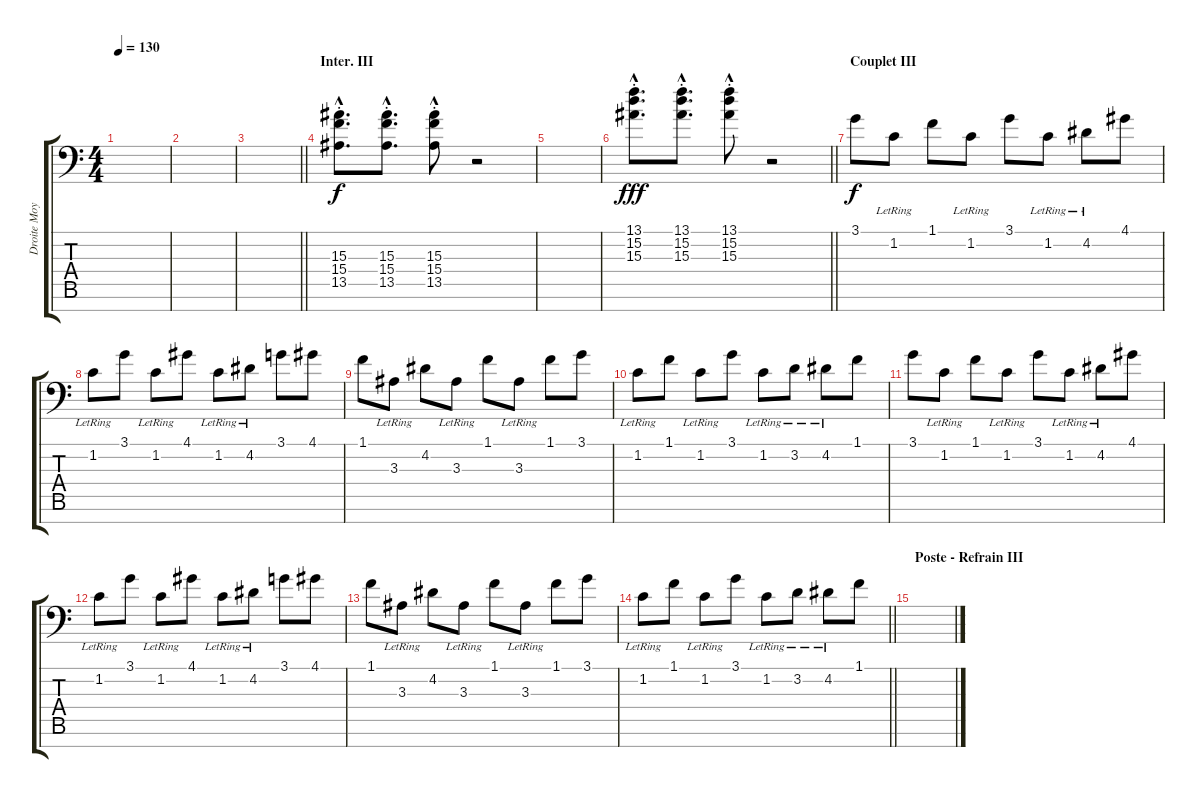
\track ("Droite Moyenne" "Droite Moy") {instrument acousticgrandpiano}
\staff {score tabs}
\tuning (E4 B3 G3 D3 A2 E2 C-1) {hide}
\ts (4 4)
\tempo 130
\clef f4
\ks c
|
|
\barLineRight lightlight
|
\section ("" "Inter. III")
(15.3{hac st} 15.4{hac st} 13.5{hac st}).8{d} (15.3{hac st} 15.4{hac st} 13.5{hac st}).8{d} (15.3{hac st} 15.4{hac st} 13.5{hac st}).8 r.2 |
|
\barLineRight lightlight
(13.1{hac st} 15.2{hac st} 15.3{hac st}).8{d dy fff} (13.1{hac st} 15.2{hac st} 15.3{hac st}).8{d} (13.1{hac st} 15.2{hac st} 15.3{hac st}).8 r.2 |
\section ("" "Couplet III")
3.1.8{dy f} 1.2{lr}.8 1.1.8 1.2{lr}.8 3.1.8 1.2{lr}.8 4.2{lr}.8 4.1.8 |
1.2{lr}.8 3.1.8 1.2{lr}.8 4.1.8 1.2{lr}.8 4.2{lr}.8 3.1.8 4.1.8 |
1.1.8 3.3{lr}.8 4.2.8 3.3{lr}.8 1.1.8 3.3{lr}.8 1.1.8 3.1.8 |
1.2{lr}.8 1.1.8 1.2{lr}.8 3.1.8 1.2{lr}.8 3.2{lr}.8 4.2{lr}.8 1.1.8 |
3.1.8 1.2{lr}.8 1.1.8 1.2{lr}.8 3.1.8 1.2{lr}.8 4.2{lr}.8 4.1.8 |
1.2{lr}.8 3.1.8 1.2{lr}.8 4.1.8 1.2{lr}.8 4.2{lr}.8 3.1.8 4.1.8 |
1.1.8 3.3{lr}.8 4.2.8 3.3{lr}.8 1.1.8 3.3{lr}.8 1.1.8 3.1.8 |
\barLineRight lightlight
1.2{lr}.8 1.1.8 1.2{lr}.8 3.1.8 1.2{lr}.8 3.2{lr}.8 4.2{lr}.8 1.1.8 |
\section ("" "Poste - Refrain III")
